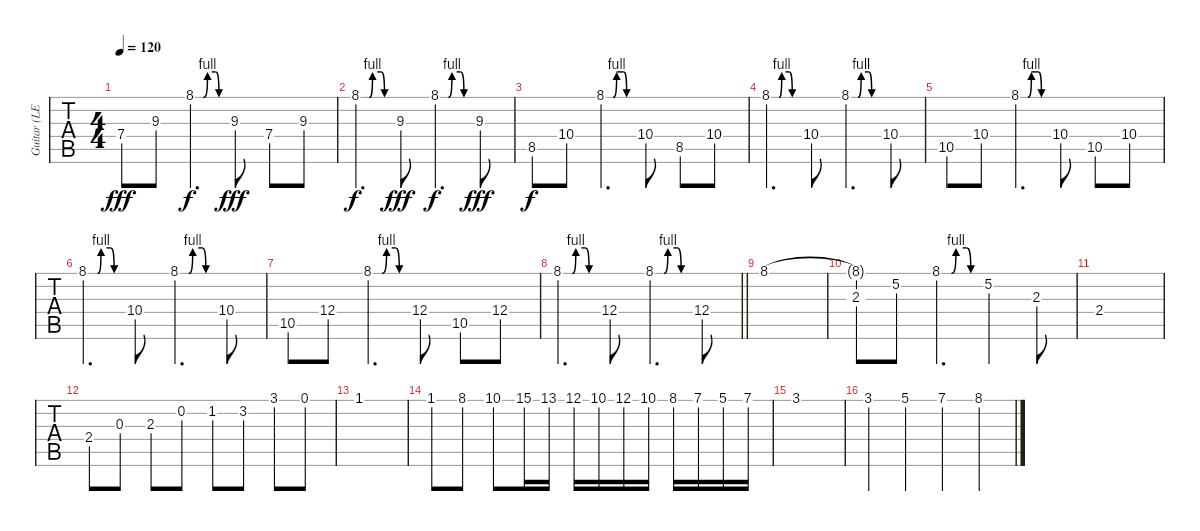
\track ("Guitar (LEAD)" "Guitar (LE") {instrument distortionguitar}
\staff {tabs}
\tuning (E4 B3 G3 D3 A2 D2) {hide}
\ts (4 4)
\tempo 120
\clef g2
\ks c
7.4.8{dy fff} 9.3.8 8.1{be (custom 0 0 15 0 23 4 38 4 45 0 60 0)}.4{d dy f} 9.3.8{dy fff} 7.4.8 9.3.8 |
8.1{be (custom 0 0 16 0 22 4 38 4 45 0 60 0)}.4{d dy f} 9.3.8{dy fff} 8.1{be (custom 0 0 15 0 22 4 38 4 45 0 60 0)}.4{d dy f} 9.3.8{dy fff} |
8.5.8{dy f} 10.4.8 8.1{be (custom 0 0 15 0 23 4 38 4 45 0 60 0)}.4{d} 10.4.8 8.5.8 10.4.8 |
8.1{be (custom 0 0 16 0 22 4 38 4 45 0 60 0)}.4{d} 10.4.8 8.1{be (custom 0 0 15 0 22 4 38 4 45 0 60 0)}.4{d} 10.4.8 |
10.5.8 10.4.8 8.1{be (custom 0 0 15 0 23 4 38 4 45 0 60 0)}.4{d} 10.4.8 10.5.8 10.4.8 |
8.1{be (custom 0 0 16 0 22 4 38 4 45 0 60 0)}.4{d} 10.4.8 8.1{be (custom 0 0 15 0 22 4 38 4 45 0 60 0)}.4{d} 10.4.8 |
10.5.8 12.4.8 8.1{be (custom 0 0 15 0 23 4 38 4 45 0 60 0)}.4{d} 12.4.8 10.5.8 12.4.8 |
\barLineRight lightlight
8.1{be (custom 0 0 16 0 22 4 38 4 45 0 60 0)}.4{d} 12.4.8 8.1{be (custom 0 0 15 0 22 4 38 4 45 0 60 0)}.4{d} 12.4.8 |
8.1.1 |
(8.1{t} 2.3).8 5.2.8 8.1{be (custom 0 0 15 0 22 4 38 4 45 0 60 0)}.4{d} 5.2.4 2.3.8 |
2.4.1 |
2.4.8 0.3.8 2.3.8 0.2.8 1.2.8 3.2.8 3.1.8 0.1.8 |
1.1.1 |
1.1.8 8.1.8 10.1.8 15.1.16 13.1.16 12.1.16 10.1.16 12.1.16 10.1.16 8.1.16 7.1.16 5.1.16 7.1.16 |
3.1.1 |
3.1.4 5.1.4 7.1.4 8.1.4
